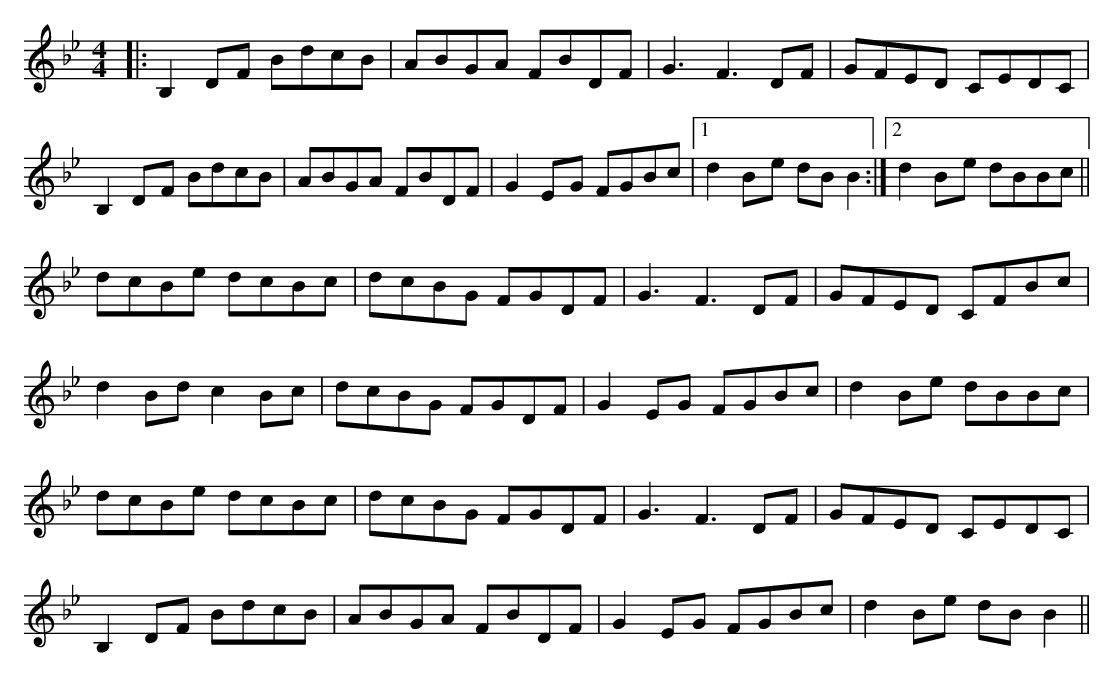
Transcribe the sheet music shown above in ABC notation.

X:1
M:4/4
K:Cdor
|:B,2 D-F BdcB|ABGA FBDF|G3 F3 DF|GFED CEDC|
B,2 D-F BdcB|ABGA FBDF|G2 E-G FGBc|1 d2 B-e dB B2:|2 d2 B-e dBBc||
dcBe dcBc|dcBG FGDF|G3 F3 DF|GFED CFBc|
d2 B-d c2 B-c|dcBG FGDF|G2 E-G FGBc|d2 B-e dBBc|
dcBe dcBc|dcBG FGDF|G3 F3 DF|GFED CEDC|
B,2 D-F BdcB|ABGA FBDF|G2 E-G FGBc|d2 Be dB B2||
